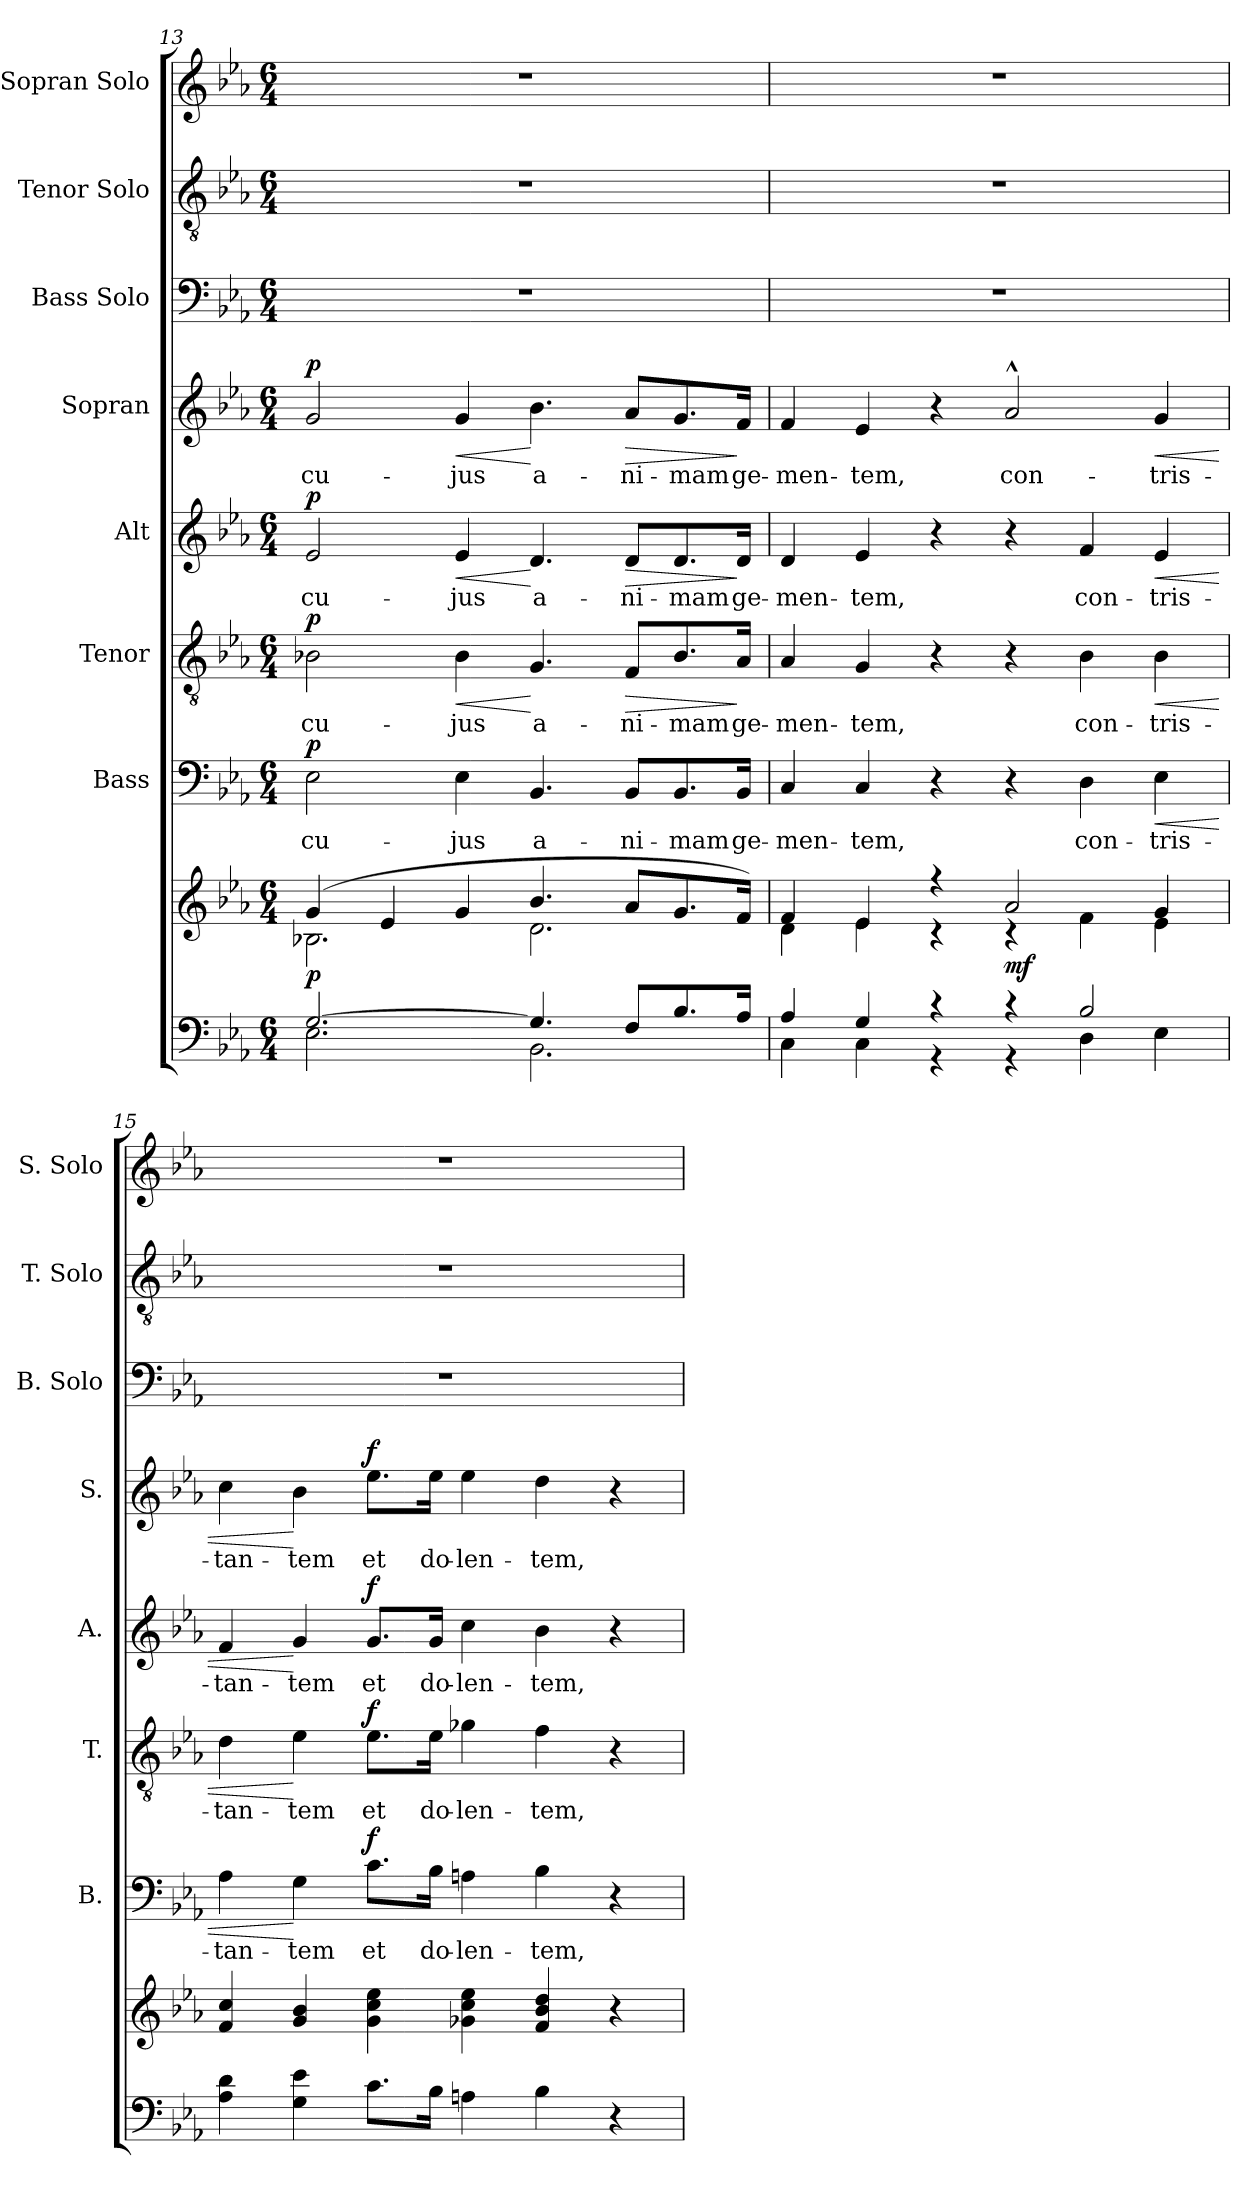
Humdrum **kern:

**kern	**kern	**dynam	**kern	**text	**dynam	**kern	**text	**dynam	**kern	**text	**dynam	**kern	**text	**dynam	**kern	**kern	**kern
*part8	*part8	*part8	*part7	*part7	*part7	*part6	*part6	*part6	*part5	*part5	*part5	*part4	*part4	*part4	*part3	*part2	*part1
*staff9	*staff8	*staff8/9	*staff7	*staff7	*staff7	*staff6	*staff6	*staff6	*staff5	*staff5	*staff5	*staff4	*staff4	*staff4	*staff3	*staff2	*staff1
*	*	*	*I"Bass	*	*	*I"Tenor	*	*	*I"Alt	*	*	*I"Sopran	*	*	*I"Bass Solo	*I"Tenor Solo	*I"Sopran Solo
*	*	*	*I'B.	*	*	*I'T.	*	*	*I'A.	*	*	*I'S.	*	*	*I'B. Solo	*I'T. Solo	*I'S. Solo
*clefF4	*clefG2	*	*clefF4	*	*	*clefGv2	*	*	*clefG2	*	*	*clefG2	*	*	*clefF4	*clefGv2	*clefG2
*k[b-e-a-]	*k[b-e-a-]	*	*k[b-e-a-]	*	*	*k[b-e-a-]	*	*	*k[b-e-a-]	*	*	*k[b-e-a-]	*	*	*k[b-e-a-]	*k[b-e-a-]	*k[b-e-a-]
*E-:	*E-:	*	*E-:	*	*	*E-:	*	*	*E-:	*	*	*E-:	*	*	*E-:	*E-:	*E-:
*M6/4	*M6/4	*	*M6/4	*	*	*M6/4	*	*	*M6/4	*	*	*M6/4	*	*	*M6/4	*M6/4	*M6/4
=13	=13	=13	=13	=13	=13	=13	=13	=13	=13	=13	=13	=13	=13	=13	=13	=13	=13
*^	*^	*	*	*	*	*	*	*	*	*	*	*	*	*	*	*	*
!	!	!	!	!LO:DY:b	!	!LO:LY:b	!LO:DY:a	!	!LO:LY:b	!LO:DY:a	!	!LO:LY:b	!LO:DY:a	!	!LO:LY:b	!LO:DY:a	!	!	!
[>2.G/	2.E-\	(4g/	2.B-X\	p	2E-\	cu-	p	2B-X\	cu-	p	2e-/	cu-	p	2g/	cu-	p	1.r	1.r	1.r
.	.	4e-/	.	.	.	.	.	.	.	.	.	.	.	.	.	.	.	.	.
!	!	!	!	!	!	!LO:LY:b	!	!	!LO:LY:b	!LO:HP:b	!	!LO:LY:b	!LO:HP:b	!	!LO:LY:b	!LO:HP:b	!	!	!
.	.	4g/	.	.	4E-\	-jus	.	4B-\	-jus	<	4e-/	-jus	<	4g/	-jus	<	.	.	.
!	!	!	!	!	!	!LO:LY:b	!	!	!LO:LY:b	!	!	!LO:LY:b	!	!	!LO:LY:b	!	!	!	!
4.G/]	2.BB-\	4.b-/	2.d\	.	4.BB-/	a-	.	4.G/	a-	[	4.d/	a-	[	4.b-\	a-	[	.	.	.
!	!	!	!	!	!	!LO:LY:b	!	!	!LO:LY:b	!LO:HP:b	!	!LO:LY:b	!LO:HP:b	!	!LO:LY:b	!LO:HP:b	!	!	!
8F/L	.	8a-/L	.	.	8BB-/L	-ni-	.	8F/L	-ni-	>	8d/L	-ni-	>	8a-/L	-ni-	>	.	.	.
!	!	!	!	!	!	!LO:LY:b	!	!	!LO:LY:b	!	!	!LO:LY:b	!	!	!LO:LY:b	!	!	!	!
8.B-/	.	8.g/	.	.	8.BB-/	-mam	.	8.B-/	-mam	.	8.d/	-mam	.	8.g/	-mam	.	.	.	.
!	!	!	!	!	!	!LO:LY:b	!	!	!LO:LY:b	!	!	!LO:LY:b	!	!	!LO:LY:b	!	!	!	!
16A-/Jk	.	16f/Jk)	.	.	16BB-/Jk	ge-	.	16A-/Jk	ge-	]	16d/Jk	ge-	]	16f/Jk	ge-	]	.	.	.
!!LO:LB:g=z
=14	=14	=14	=14	=14	=14	=14	=14	=14	=14	=14	=14	=14	=14	=14	=14	=14	=14	=14	=14
!	!	!	!	!	!	!LO:LY:b	!	!	!LO:LY:b	!	!	!LO:LY:b	!	!	!LO:LY:b	!	!	!	!
4A-/	4C\	4f/	4d\	.	4C/	-men-	.	4A-/	-men-	.	4d/	-men-	.	4f/	-men-	.	1.r	1.r	1.r
!	!	!	!	!	!	!LO:LY:b	!	!	!LO:LY:b	!	!	!LO:LY:b	!	!	!LO:LY:b	!	!	!	!
4G/	4C\	4e-/	4e-\	.	4C/	-tem,	.	4G/	-tem,	.	4e-/	-tem,	.	4e-/	-tem,	.	.	.	.
4r	4r	4r	4r	.	4r	.	.	4r	.	.	4r	.	.	4r	.	.	.	.	.
!	!	!	!	!LO:DY:b	!	!	!	!	!	!	!	!	!	!	!LO:LY:b	!	!	!	!
4r	4r	2a-/	4rc	mf	4r	.	.	4r	.	.	4r	.	.	2a-^^>/	con-	.	.	.	.
!	!	!	!	!	!	!LO:LY:b	!	!	!LO:LY:b	!	!	!LO:LY:b	!	!	!	!	!	!	!
2B-/	4D\	.	4f\	.	4D\	con-	.	4B-\	con-	.	4f/	con-	.	.	.	.	.	.	.
!	!	!	!	!	!	!LO:LY:b	!LO:HP:b	!	!LO:LY:b	!LO:HP:b	!	!LO:LY:b	!LO:HP:b	!	!LO:LY:b	!LO:HP:b	!	!	!
.	4E-\	4g/	4e-\	.	4E-\	-tris-	<	4B-\	-tris-	<	4e-/	-tris-	<	4g/	-tris-	<	.	.	.
=15	=15	=15	=15	=15	=15	=15	=15	=15	=15	=15	=15	=15	=15	=15	=15	=15	=15	=15	=15
!	!	!	!	!	!	!LO:LY:b	!	!	!LO:LY:b	!	!	!LO:LY:b	!	!	!LO:LY:b	!	!	!	!
*v	*v	*	*	*	*	*	*	*	*	*	*	*	*	*	*	*	*	*	*
*	*v	*v	*	*	*	*	*	*	*	*	*	*	*	*	*	*	*	*
4A-\ 4d\	4f/ 4cc/	.	4A-\	-tan-	.	4d\	-tan-	.	4f/	-tan-	.	4cc\	-tan-	.	1.r	1.r	1.r
!	!	!	!	!LO:LY:b	!	!	!LO:LY:b	!	!	!LO:LY:b	!	!	!LO:LY:b	!	!	!	!
4G\ 4e-\	4g/ 4b-/	.	4G\	-tem	[	4e-\	-tem	[	4g/	-tem	[	4b-\	-tem	[	.	.	.
!	!	!	!	!LO:LY:b	!LO:DY:a	!	!LO:LY:b	!LO:DY:a	!	!LO:LY:b	!LO:DY:a	!	!LO:LY:b	!LO:DY:a	!	!	!
8.c\L	4g\ 4cc\ 4ee-\	.	8.c\L	et	f	8.e-\L	et	f	8.g/L	et	f	8.ee-\L	et	f	.	.	.
!	!	!	!	!LO:LY:b	!	!	!LO:LY:b	!	!	!LO:LY:b	!	!	!LO:LY:b	!	!	!	!
16B-\Jk	.	.	16B-\Jk	do-	.	16e-\Jk	do-	.	16g/Jk	do-	.	16ee-\Jk	do-	.	.	.	.
!	!	!	!	!LO:LY:b	!	!	!LO:LY:b	!	!	!LO:LY:b	!	!	!LO:LY:b	!	!	!	!
4An\	4g-X\ 4cc\ 4ee-\	.	4An\	-len-	.	4g-X\	-len-	.	4cc\	-len-	.	4ee-\	-len-	.	.	.	.
!	!	!	!	!LO:LY:b	!	!	!LO:LY:b	!	!	!LO:LY:b	!	!	!LO:LY:b	!	!	!	!
4B-\	4f/ 4b-/ 4dd/	.	4B-\	-tem,	.	4f\	-tem,	.	4b-\	-tem,	.	4dd\	-tem,	.	.	.	.
4r	4r	.	4r	.	.	4r	.	.	4r	.	.	4r	.	.	.	.	.
=	=	=	=	=	=	=	=	=	=	=	=	=	=	=	=	=	=
*-	*-	*-	*-	*-	*-	*-	*-	*-	*-	*-	*-	*-	*-	*-	*-	*-	*-
